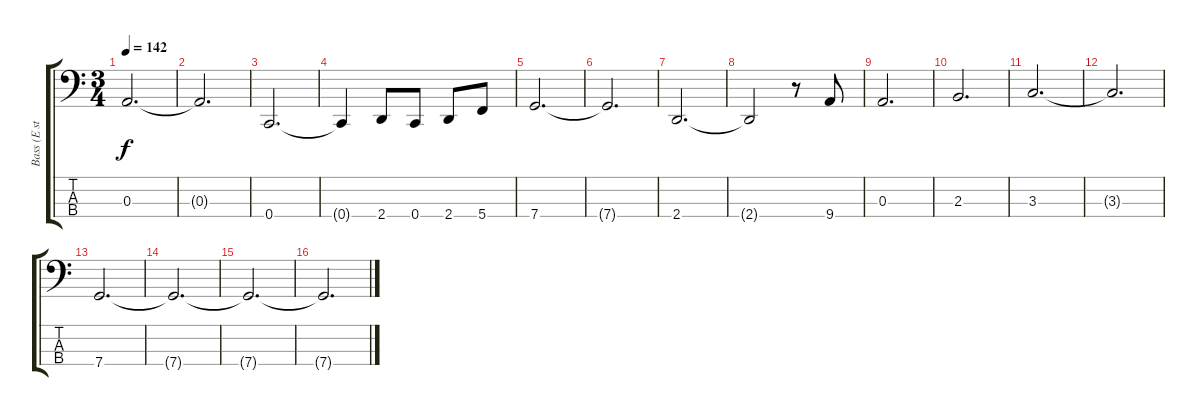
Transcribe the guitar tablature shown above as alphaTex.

\track ("Bass (E string dropped to C)" "Bass (E st") {instrument acousticbass}
\staff {score tabs}
\tuning (G2 D2 A1 C1) {hide}
\ts (3 4)
\tempo 142
\clef f4
\ks c
0.3.2{d dy f} |
0.3{t}.2{d} |
0.4.2{d} |
0.4{t}.4 2.4.8 0.4.8 2.4.8 5.4.8 |
7.4.2{d} |
7.4{t}.2{d} |
2.4.2{d} |
2.4{t}.2 r.8 9.4.8 |
0.3.2{d} |
2.3.2{d} |
3.3.2{d} |
3.3{t}.2{d} |
7.4.2{d} |
7.4{t}.2{d} |
7.4{t}.2{d} |
7.4{t}.2{d}
